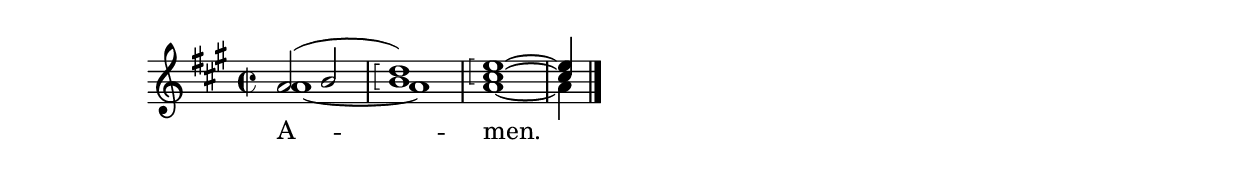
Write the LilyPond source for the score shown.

%% Do not edit this file; it is automatically
%% generated from LSR http://lsr.dsi.unimi.it
%% This file is in the public domain.
\version "2.12.2"

\header {
%% Translation of GIT committish: c1d5bb448321d688185e0c6b798575d4c325ae80
  texidocfr = "
Les crochets d'arpegio (@code{arpeggioBracket}) permettent de mettre en
évidence les divisions d'un pupitre en l'absence de hampe, comme on le
voit régulièrement dans les partitions pour chœur.

"

  doctitlefr = "Utilisation d'un arpeggioBracket pour rendre les
divisions plus évidentes"


  lsrtags = "expressive-marks, vocal-music"


%% Translation of GIT committish: fa19277d20f8ab0397c560eb0e7b814bd804ecec
  texidoces = "
El corchete de arpegios @code{arpeggioBracket} se puede usar para
indicar la división de voces cuando no hay plicas que puedan ofrecer
esta información. Se suele encontrar en la música coral.

"

  doctitlees = "Uso de arpeggioBracket para hacer más visible un divisi"


  texidoc = "
The @code{arpeggioBracket} can be used to indicate the division of
voices where there are no stems to provide the information. This is
often seen in choral music.

"
  doctitle = "Using arpeggioBracket to make divisi more visible"
} % begin verbatim

\include "english.ly"

\score {
  \relative c'' {
    \key a \major
    \time 2/2
    <<
      \new Voice = "upper"
      <<
        { \voiceOne \arpeggioBracket
          a2( b2
          <b d>1\arpeggio)
          <cs e>\arpeggio ~
          <cs e>4
        }
        \addlyrics { \lyricmode { A -- men. } }
      >>
      \new Voice = "lower"
      { \voiceTwo
        a1 ~
        a
        a ~
        a4 \bar "|."
      }
    >>
  }
  \layout { ragged-right = ##t }
}

